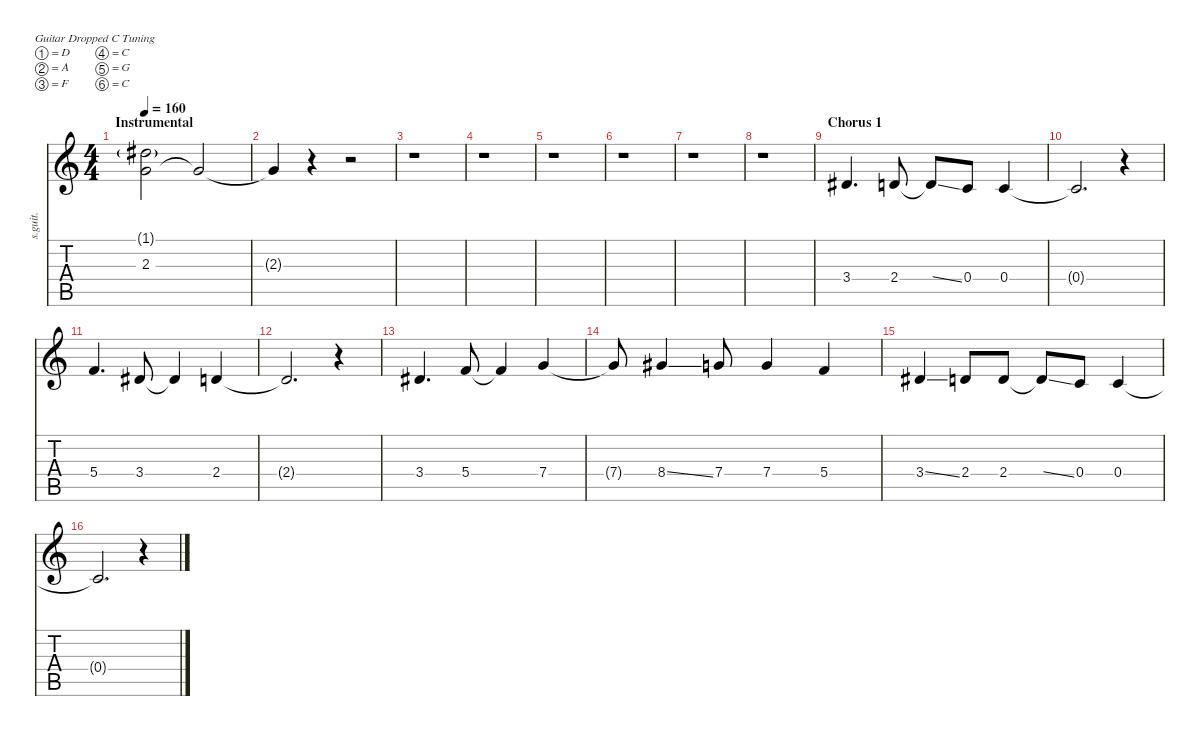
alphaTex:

\defaultSystemsLayout 4
\hideDynamics
\bracketExtendMode nobrackets
\track ("Serj & Daron | Vocals" "s.guit.") {instrument oboe}
\staff {score tabs}
\tuning (D4 A3 F3 C3 G2 C2)
\displaytranspose 12
\ts (4 4)
\section ("" "Instrumental")
\tempo 160
\clef g2
\ks c
(1.1{g acc #} 2.3).2{lyrics (0 "") lyrics (1 "") lyrics (2 "") lyrics (3 "") lyrics (4 "") dy f} 2.3{t}.2{lyrics (0 "") lyrics (1 "") lyrics (2 "") lyrics (3 "") lyrics (4 "")} |
2.3{t}.4{lyrics (0 "") lyrics (1 "") lyrics (2 "") lyrics (3 "") lyrics (4 "")} r.4 r.2 |
r.1 |
r.1 |
r.1 |
r.1 |
r.1 |
r.1 |
\section ("" "Chorus 1")
3.4{acc #}.4{d lyrics (0 "") lyrics (1 "") lyrics (2 "") lyrics (3 "") lyrics (4 "")} 2.4.8{lyrics (0 "") lyrics (1 "") lyrics (2 "") lyrics (3 "") lyrics (4 "")} 2.4{ss t}.8{lyrics (0 "") lyrics (1 "") lyrics (2 "") lyrics (3 "") lyrics (4 "")} 0.4.8{lyrics (0 "") lyrics (1 "") lyrics (2 "") lyrics (3 "") lyrics (4 "")} 0.4.4{lyrics (0 "") lyrics (1 "") lyrics (2 "") lyrics (3 "") lyrics (4 "")} |
0.4{t}.2{d lyrics (0 "") lyrics (1 "") lyrics (2 "") lyrics (3 "") lyrics (4 "")} r.4 |
5.4.4{d lyrics (0 "") lyrics (1 "") lyrics (2 "") lyrics (3 "") lyrics (4 "")} 3.4{acc #}.8{lyrics (0 "") lyrics (1 "") lyrics (2 "") lyrics (3 "") lyrics (4 "")} 3.4{t acc #}.4{lyrics (0 "") lyrics (1 "") lyrics (2 "") lyrics (3 "") lyrics (4 "")} 2.4.4{lyrics (0 "") lyrics (1 "") lyrics (2 "") lyrics (3 "") lyrics (4 "")} |
2.4{t}.2{d lyrics (0 "") lyrics (1 "") lyrics (2 "") lyrics (3 "") lyrics (4 "")} r.4 |
3.4{acc #}.4{d lyrics (0 "") lyrics (1 "") lyrics (2 "") lyrics (3 "") lyrics (4 "")} 5.4.8{lyrics (0 "") lyrics (1 "") lyrics (2 "") lyrics (3 "") lyrics (4 "")} 5.4{t}.4{lyrics (0 "") lyrics (1 "") lyrics (2 "") lyrics (3 "") lyrics (4 "")} 7.4.4{lyrics (0 "") lyrics (1 "") lyrics (2 "") lyrics (3 "") lyrics (4 "")} |
7.4{t}.8{lyrics (0 "") lyrics (1 "") lyrics (2 "") lyrics (3 "") lyrics (4 "")} 8.4{ss acc #}.4{lyrics (0 "") lyrics (1 "") lyrics (2 "") lyrics (3 "") lyrics (4 "")} 7.4.8{lyrics (0 "") lyrics (1 "") lyrics (2 "") lyrics (3 "") lyrics (4 "")} 7.4.4{lyrics (0 "") lyrics (1 "") lyrics (2 "") lyrics (3 "") lyrics (4 "")} 5.4.4{lyrics (0 "") lyrics (1 "") lyrics (2 "") lyrics (3 "") lyrics (4 "")} |
3.4{ss acc #}.4{lyrics (0 "") lyrics (1 "") lyrics (2 "") lyrics (3 "") lyrics (4 "")} 2.4.8{lyrics (0 "") lyrics (1 "") lyrics (2 "") lyrics (3 "") lyrics (4 "")} 2.4.8{lyrics (0 "") lyrics (1 "") lyrics (2 "") lyrics (3 "") lyrics (4 "")} 2.4{ss t}.8{lyrics (0 "") lyrics (1 "") lyrics (2 "") lyrics (3 "") lyrics (4 "")} 0.4.8{lyrics (0 "") lyrics (1 "") lyrics (2 "") lyrics (3 "") lyrics (4 "")} 0.4.4{lyrics (0 "") lyrics (1 "") lyrics (2 "") lyrics (3 "") lyrics (4 "")} |
0.4{t}.2{d lyrics (0 "") lyrics (1 "") lyrics (2 "") lyrics (3 "") lyrics (4 "")} r.4
